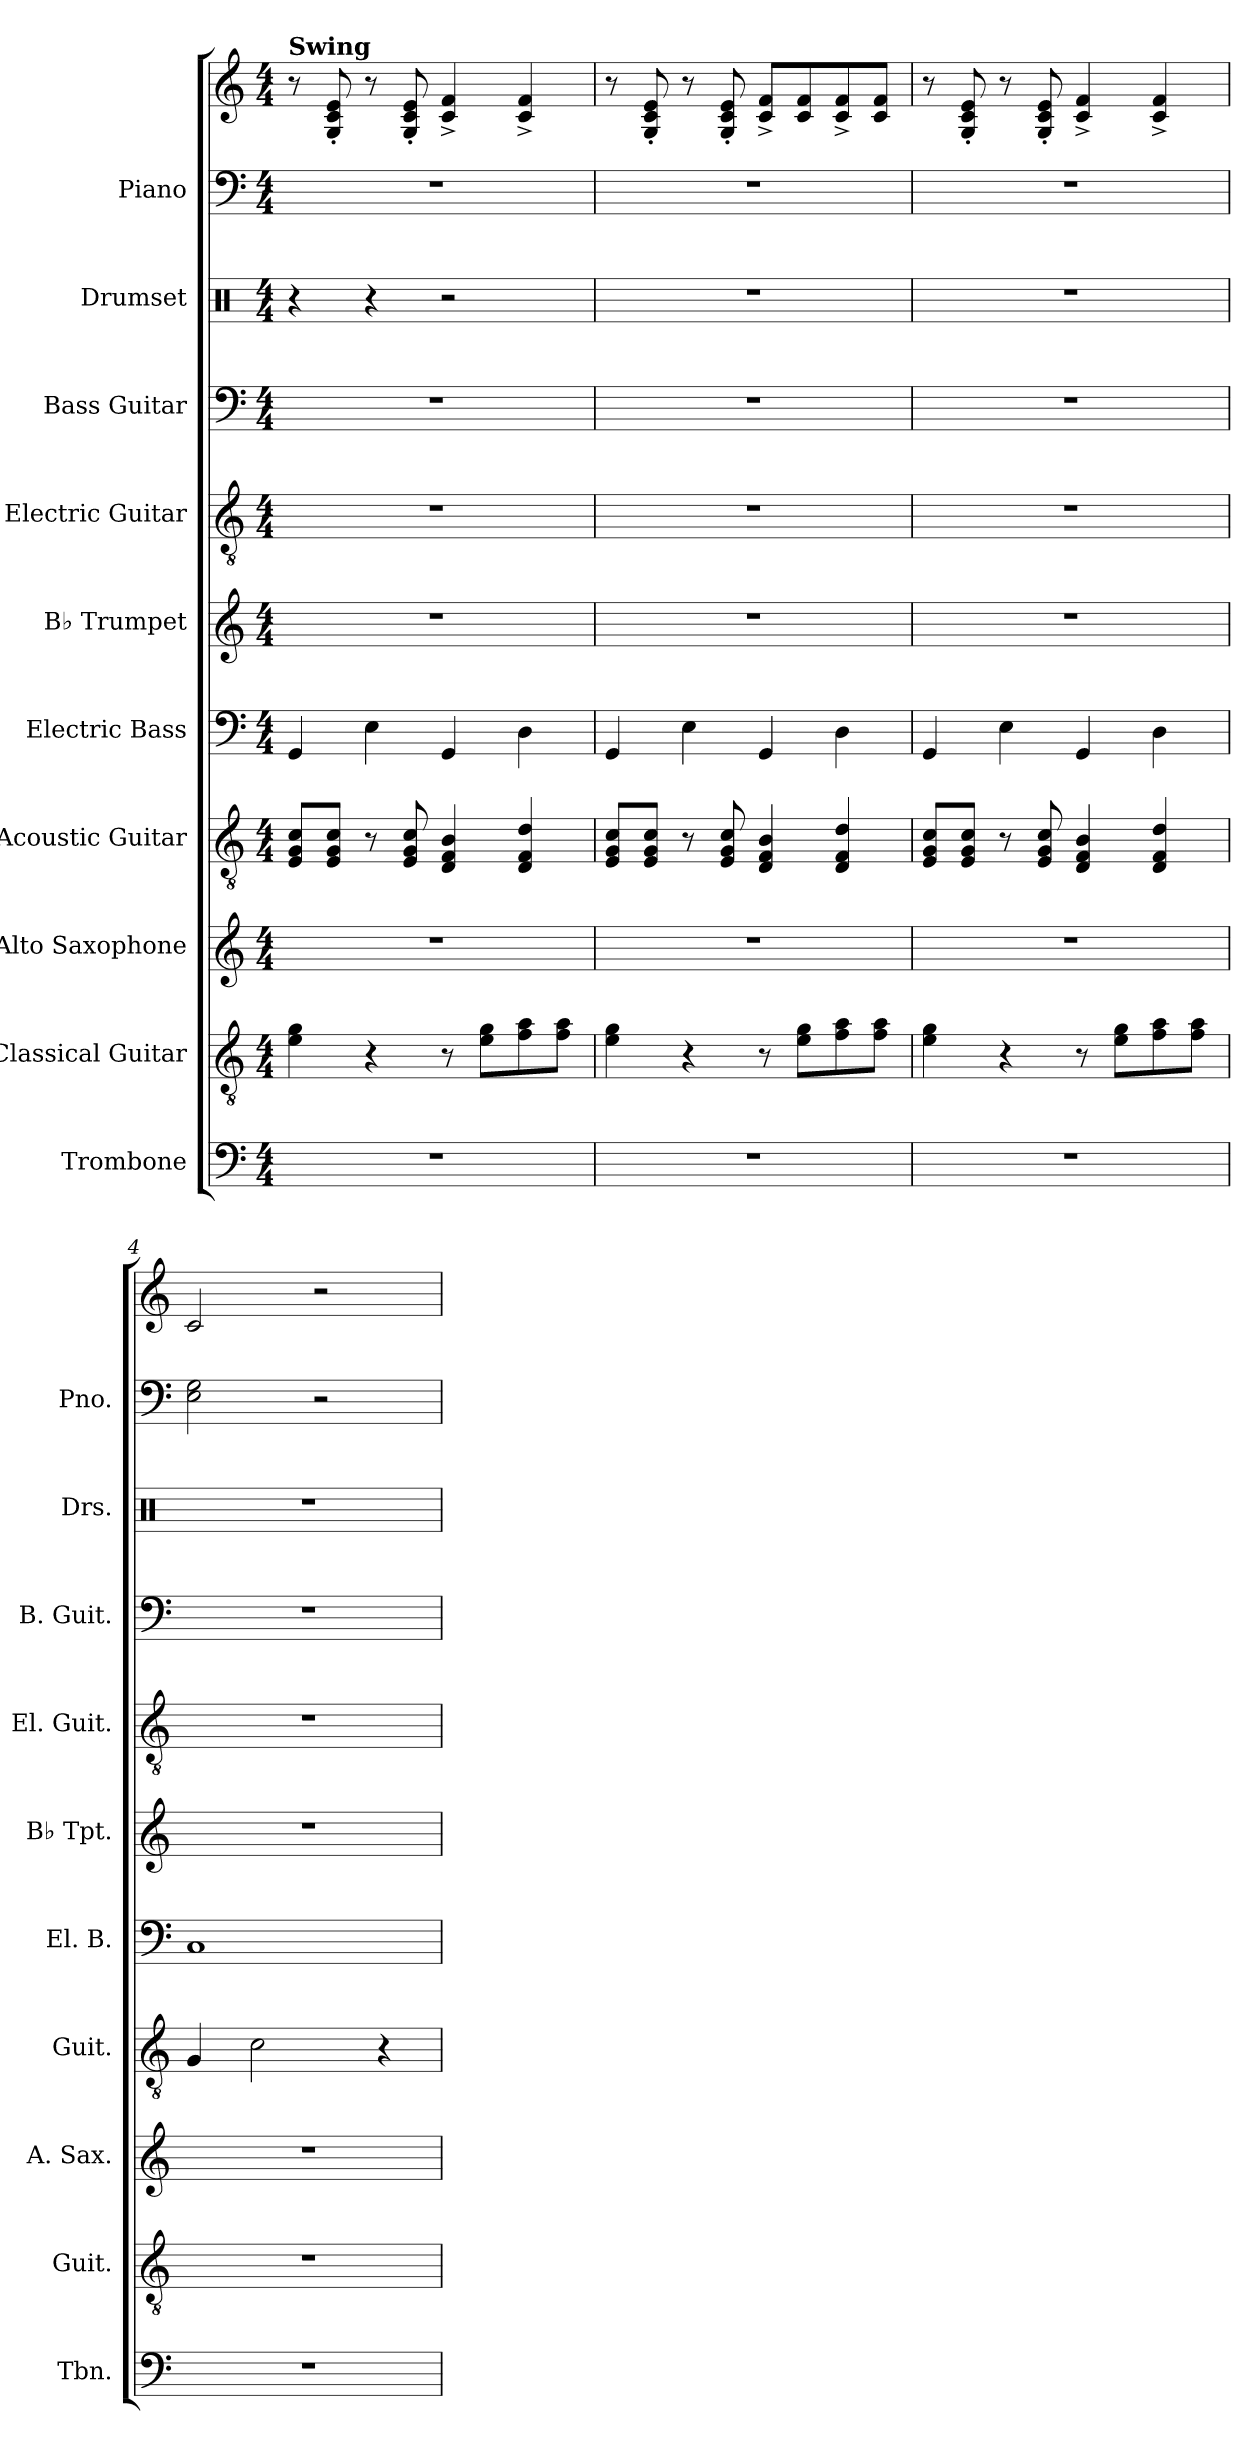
**kern	**kern	**kern	**kern	**kern	**kern	**kern	**kern	**kern	**kern	**kern
*part10	*part9	*part8	*part7	*part6	*part5	*part4	*part3	*part2	*part1	*part1
*staff11	*staff10	*staff9	*staff8	*staff7	*staff6	*staff5	*staff4	*staff3	*staff2	*staff1
*I"Trombone	*I"Classical Guitar	*I"Alto Saxophone	*I"Acoustic Guitar	*I"Electric Bass	*I"B♭ Trumpet	*I"Electric Guitar	*I"Bass Guitar	*I"Drumset	*I"Piano	*
*I'Tbn.	*I'Guit.	*I'A. Sax.	*I'Guit.	*I'El. B.	*I'B♭ Tpt.	*I'El. Guit.	*I'B. Guit.	*I'Drs.	*I'Pno.	*
*clefF4	*clefGv2	*clefG2	*clefGv2	*clefF4	*clefG2	*clefGv2	*clefF4	*clefX	*clefF4	*clefG2
*	*	*ITrd5c9	*	*ITrd7c12	*ITrd1c2	*	*ITrd7c12	*	*	*
*k[]	*k[]	*k[b-e-a-]	*k[]	*k[]	*k[b-e-]	*k[]	*k[]	*k[]	*k[]	*k[]
*M4/4	*M4/4	*M4/4	*M4/4	*M4/4	*M4/4	*M4/4	*M4/4	*M4/4	*M4/4	*M4/4
*MM150	*MM150	*MM150	*MM150	*MM150	*MM150	*MM150	*MM150	*MM150	*MM150	*MM150
=1	=1	=1	=1	=1	=1	=1	=1	=1	=1	=1
!	!	!	!	!	!	!	!	!	!	!LO:TX:a:B:t=Swing
1r	4e\ 4g\	1r	8E/ 8G/ 8c/L	4GGG/	1r	1r	1r	4r	1r	8r
.	.	.	8E/ 8G/ 8c/J	.	.	.	.	.	.	8G/' 8c/' 8e/'
.	4r	.	8r	4EE\	.	.	.	4r	.	8r
.	.	.	8E/ 8G/ 8c/	.	.	.	.	.	.	8G/' 8c/' 8e/'
.	8r	.	4D/ 4F/ 4B/	4GGG/	.	.	.	2r	.	4c/^ 4f/^
.	8e\ 8g\L	.	.	.	.	.	.	.	.	.
.	8f\ 8a\	.	4D/ 4F/ 4d/	4DD\	.	.	.	.	.	4c/^ 4f/^
.	8f\ 8a\J	.	.	.	.	.	.	.	.	.
=2	=2	=2	=2	=2	=2	=2	=2	=2	=2	=2
1r	4e\ 4g\	1r	8E/ 8G/ 8c/L	4GGG/	1r	1r	1r	1r	1r	8r
.	.	.	8E/ 8G/ 8c/J	.	.	.	.	.	.	8G/' 8c/' 8e/'
.	4r	.	8r	4EE\	.	.	.	.	.	8r
.	.	.	8E/ 8G/ 8c/	.	.	.	.	.	.	8G/' 8c/' 8e/'
.	8r	.	4D/ 4F/ 4B/	4GGG/	.	.	.	.	.	8c/^ 8f/^L
.	8e\ 8g\L	.	.	.	.	.	.	.	.	8c/ 8f/
.	8f\ 8a\	.	4D/ 4F/ 4d/	4DD\	.	.	.	.	.	8c/^ 8f/^
.	8f\ 8a\J	.	.	.	.	.	.	.	.	8c/ 8f/J
=3	=3	=3	=3	=3	=3	=3	=3	=3	=3	=3
1r	4e\ 4g\	1r	8E/ 8G/ 8c/L	4GGG/	1r	1r	1r	1r	1r	8r
.	.	.	8E/ 8G/ 8c/J	.	.	.	.	.	.	8G/' 8c/' 8e/'
.	4r	.	8r	4EE\	.	.	.	.	.	8r
.	.	.	8E/ 8G/ 8c/	.	.	.	.	.	.	8G/' 8c/' 8e/'
.	8r	.	4D/ 4F/ 4B/	4GGG/	.	.	.	.	.	4c/^ 4f/^
.	8e\ 8g\L	.	.	.	.	.	.	.	.	.
.	8f\ 8a\	.	4D/ 4F/ 4d/	4DD\	.	.	.	.	.	4c/^ 4f/^
.	8f\ 8a\J	.	.	.	.	.	.	.	.	.
=4	=4	=4	=4	=4	=4	=4	=4	=4	=4	=4
1r	1r	1r	4G/	1CC	1r	1r	1r	1r	2E\ 2G\	2c/
.	.	.	2c\	.	.	.	.	.	.	.
.	.	.	.	.	.	.	.	.	2r	2r
.	.	.	4r	.	.	.	.	.	.	.
=	=	=	=	=	=	=	=	=	=	=
*-	*-	*-	*-	*-	*-	*-	*-	*-	*-	*-
